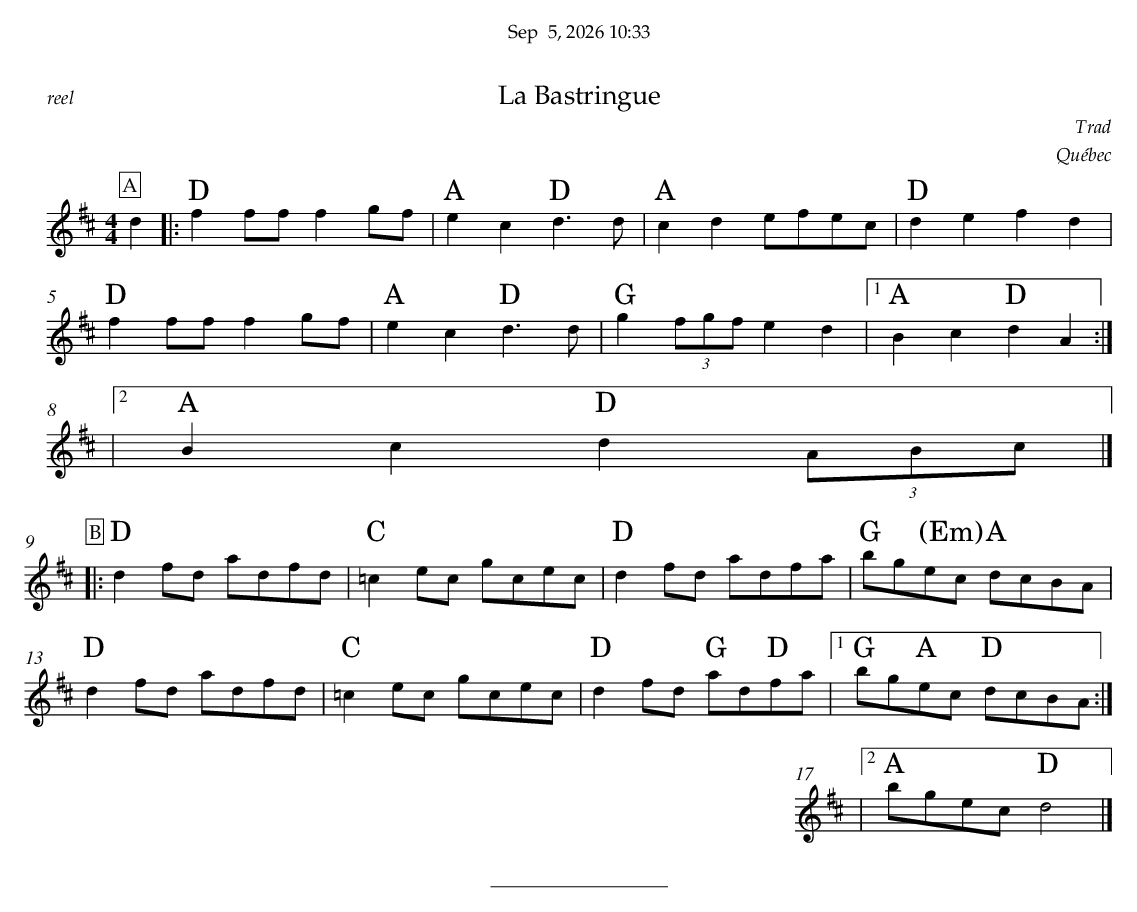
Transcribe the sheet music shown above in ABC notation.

X:1
T:La Bastringue
C:Trad
O:Québec
M:4/4
L:1/4
K:Dmaj
P:A
d|: "D"ff/2f/2 fg/2f/2| "A"ec "D"d3/2d/2| "A"cd e/2f/2e/2c/2| "D"de fd|
"D"ff/2f/2 fg/2f/2| "A"ec "D"d3/2d/2| "G"g (3f/2g/2f/2 ed|1"A"Bc "D"dA:|
|2"A"Bc "D"d(3A/2B/2c/2|]
%%vskip 0.5cm
P:B
|: "D"df/2d/2 a/2d/2f/2d/2| "C"=ce/2c/2 g/2c/2e/2c/2|\
"D"df/2d/2 a/2d/2f/2a/2| "G"b/2g/2"(Em)"e/2c/2 "A"d/2c/2B/2A/2|
"D"df/2d/2 a/2d/2f/2d/2| "C"=ce/2c/2 g/2c/2e/2c/2|\
"D"d f/d/ "G"a/2d/2"D"f/2a/2|1"G"b/g/"A"e/c/ "D"d/c/B/A/:|
|2"A"b/g/e/c/ "D"d2|]
